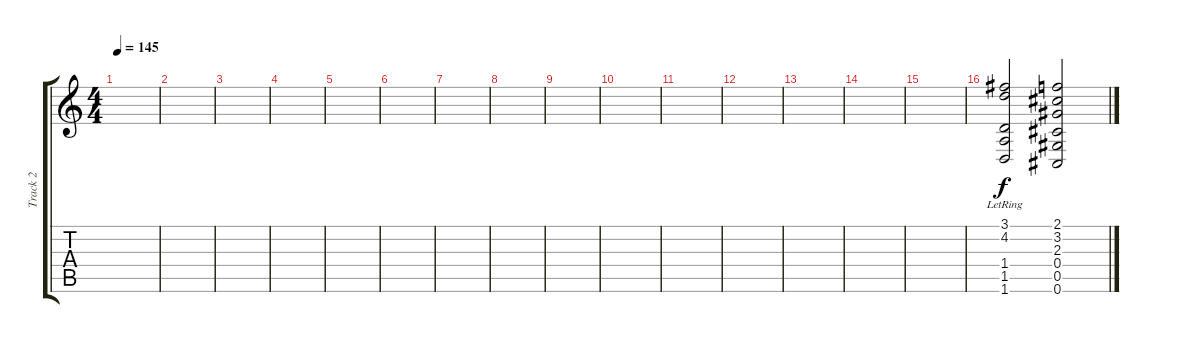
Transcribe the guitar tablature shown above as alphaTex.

\track ("Track 2" "Track 2") {instrument distortionguitar}
\staff {score tabs}
\tuning (Eb4 Bb3 Gb3 Db3 Ab2 Db2) {hide}
\ts (4 4)
\tempo 145
\clef g2
\ks c
|
|
|
|
|
|
|
|
|
|
|
|
|
|
|
(3.1 4.2 1.4 1.5 1.6{lr}).2{instrument distortionguitar} (2.1 3.2 2.3 0.4 0.5 0.6).2
